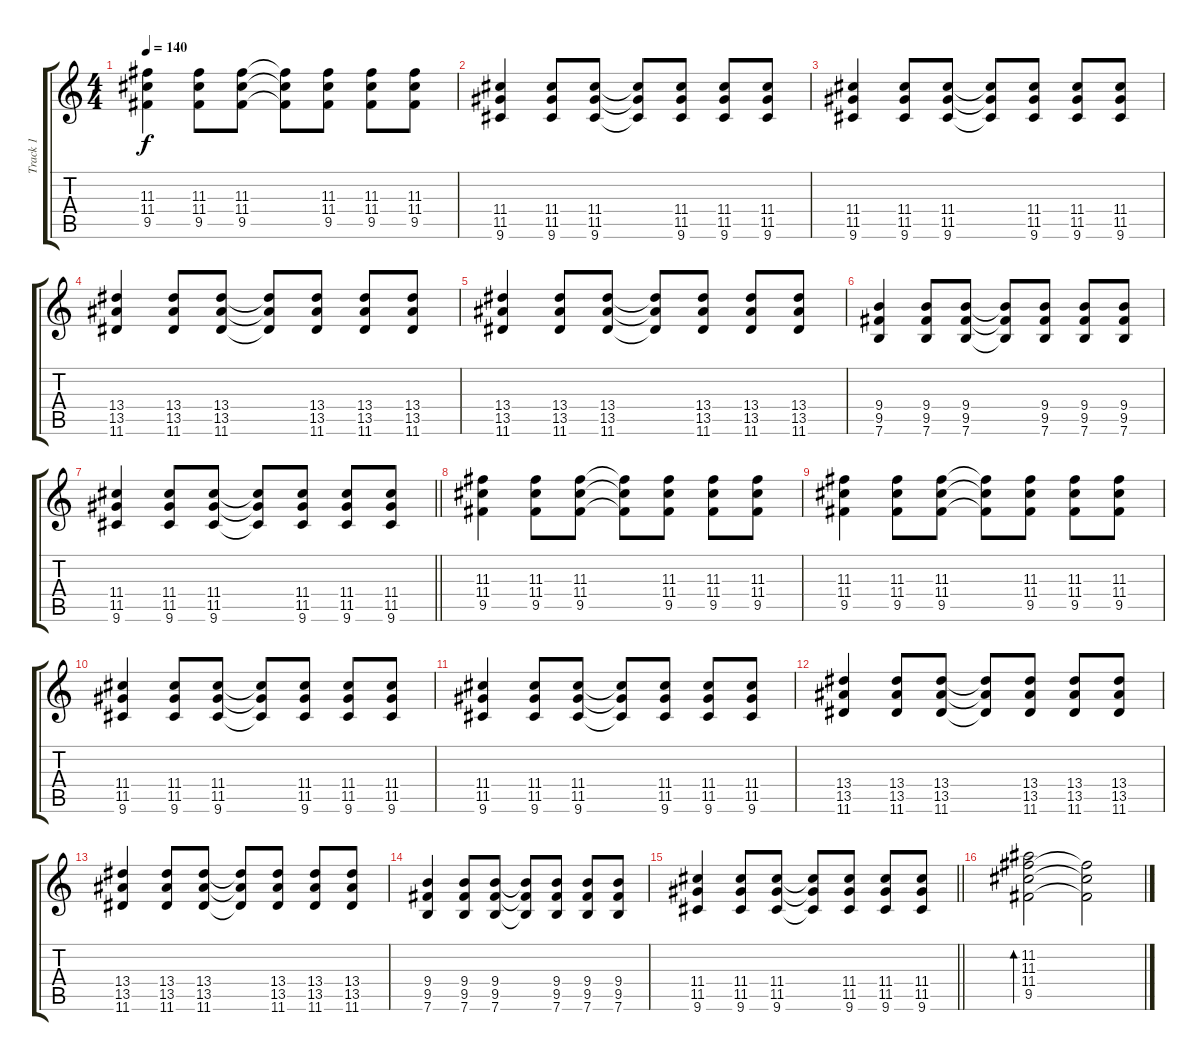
\track ("Track 1" "Track 1") {instrument acousticguitarsteel}
\staff {score tabs}
\tuning (E4 B3 G3 D3 A2 E2) {hide}
\ts (4 4)
\tempo 140
\clef g2
\ks c
(11.3 11.4 9.5).4{dy f} (11.3 11.4 9.5).8 (11.3 11.4 9.5).8 (11.3{t} 11.4{t} 9.5{t}).8 (11.3 11.4 9.5).8 (11.3 11.4 9.5).8 (11.3 11.4 9.5).8 |
(11.4 11.5 9.6).4 (11.4 11.5 9.6).8 (11.4 11.5 9.6).8 (11.4{t} 11.5{t} 9.6{t}).8 (11.4 11.5 9.6).8 (11.4 11.5 9.6).8 (11.4 11.5 9.6).8 |
(11.4 11.5 9.6).4 (11.4 11.5 9.6).8 (11.4 11.5 9.6).8 (11.4{t} 11.5{t} 9.6{t}).8 (11.4 11.5 9.6).8 (11.4 11.5 9.6).8 (11.4 11.5 9.6).8 |
(13.4 13.5 11.6).4 (13.4 13.5 11.6).8 (13.4 13.5 11.6).8 (13.4{t} 13.5{t} 11.6{t}).8 (13.4 13.5 11.6).8 (13.4 13.5 11.6).8 (13.4 13.5 11.6).8 |
(13.4 13.5 11.6).4 (13.4 13.5 11.6).8 (13.4 13.5 11.6).8 (13.4{t} 13.5{t} 11.6{t}).8 (13.4 13.5 11.6).8 (13.4 13.5 11.6).8 (13.4 13.5 11.6).8 |
(9.4 9.5 7.6).4 (9.4 9.5 7.6).8 (9.4 9.5 7.6).8 (9.4{t} 9.5{t} 7.6{t}).8 (9.4 9.5 7.6).8 (9.4 9.5 7.6).8 (9.4 9.5 7.6).8 |
\barLineRight lightlight
(11.4 11.5 9.6).4 (11.4 11.5 9.6).8 (11.4 11.5 9.6).8 (11.4{t} 11.5{t} 9.6{t}).8 (11.4 11.5 9.6).8 (11.4 11.5 9.6).8 (11.4 11.5 9.6).8 |
(11.3 11.4 9.5).4 (11.3 11.4 9.5).8 (11.3 11.4 9.5).8 (11.3{t} 11.4{t} 9.5{t}).8 (11.3 11.4 9.5).8 (11.3 11.4 9.5).8 (11.3 11.4 9.5).8 |
(11.3 11.4 9.5).4 (11.3 11.4 9.5).8 (11.3 11.4 9.5).8 (11.3{t} 11.4{t} 9.5{t}).8 (11.3 11.4 9.5).8 (11.3 11.4 9.5).8 (11.3 11.4 9.5).8 |
(11.4 11.5 9.6).4 (11.4 11.5 9.6).8 (11.4 11.5 9.6).8 (11.4{t} 11.5{t} 9.6{t}).8 (11.4 11.5 9.6).8 (11.4 11.5 9.6).8 (11.4 11.5 9.6).8 |
(11.4 11.5 9.6).4 (11.4 11.5 9.6).8 (11.4 11.5 9.6).8 (11.4{t} 11.5{t} 9.6{t}).8 (11.4 11.5 9.6).8 (11.4 11.5 9.6).8 (11.4 11.5 9.6).8 |
(13.4 13.5 11.6).4 (13.4 13.5 11.6).8 (13.4 13.5 11.6).8 (13.4{t} 13.5{t} 11.6{t}).8 (13.4 13.5 11.6).8 (13.4 13.5 11.6).8 (13.4 13.5 11.6).8 |
(13.4 13.5 11.6).4 (13.4 13.5 11.6).8 (13.4 13.5 11.6).8 (13.4{t} 13.5{t} 11.6{t}).8 (13.4 13.5 11.6).8 (13.4 13.5 11.6).8 (13.4 13.5 11.6).8 |
(9.4 9.5 7.6).4 (9.4 9.5 7.6).8 (9.4 9.5 7.6).8 (9.4{t} 9.5{t} 7.6{t}).8 (9.4 9.5 7.6).8 (9.4 9.5 7.6).8 (9.4 9.5 7.6).8 |
\barLineRight lightlight
(11.4 11.5 9.6).4 (11.4 11.5 9.6).8 (11.4 11.5 9.6).8 (11.4{t} 11.5{t} 9.6{t}).8 (11.4 11.5 9.6).8 (11.4 11.5 9.6).8 (11.4 11.5 9.6).8 |
(11.2 11.3 11.4 9.5).2{bd 480} (11.3{t} 11.4{t} 9.5{t}).2
